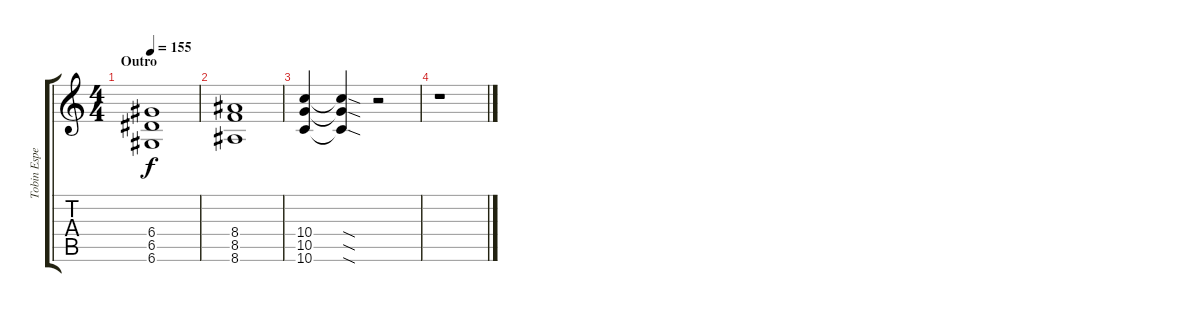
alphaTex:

\track ("Tobin Esperance (Rythm Guitar)" "Tobin Espe") {instrument distortionguitar}
\staff {score tabs}
\tuning (E4 B3 G3 D3 A2 D2) {hide}
\ts (4 4)
\section ("" "Outro")
\tempo 155
\clef g2
\ks c
(6.4 6.5 6.6).1{dy f} |
(8.4 8.5 8.6).1 |
(10.4 10.5 10.6).4 (10.4{sod t} 10.5{sod t} 10.6{sod t}).4 r.2 |
r.1
